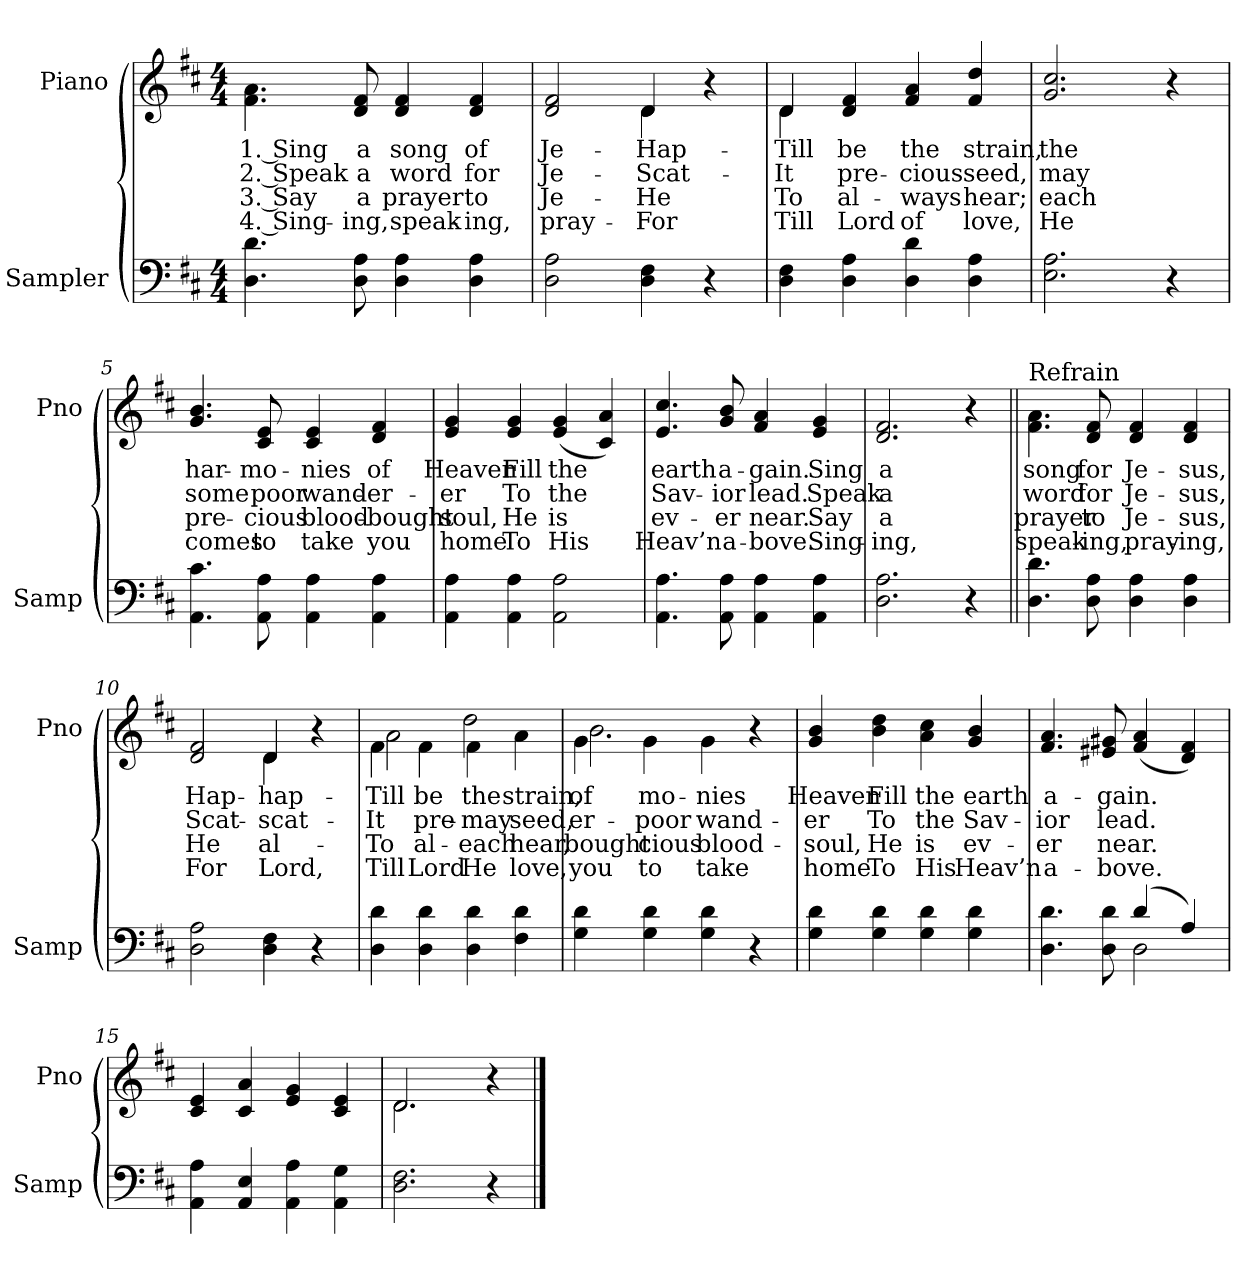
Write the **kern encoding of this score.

**kern	**kern	**text	**text	**text	**text
*part2	*part1	*part1	*part1	*part1	*part1
*staff2	*staff1	*staff1	*staff1	*staff1	*staff1
*I"Sampler	*I"Piano	*	*	*	*
*I'Samp	*I'Pno	*	*	*	*
*clefF4	*clefG2	*	*	*	*
*k[f#c#]	*k[f#c#]	*	*	*	*
*D:	*D:	*	*	*	*
*M4/4	*M4/4	*	*	*	*
=1	=1	=1	=1	=1	=1
4.D 4.d	4.f#\ 4.a\	1. Sing	2. Speak	3. Say	4. Sing-
8D 8A	8d 8f#	a	a	a	-ing,
4D 4A	4d 4f#	song	word	prayer	speak-
4D 4A	4d 4f#	of	for	to	-ing,
=2	=2	=2	=2	=2	=2
*	*^	*	*	*	*
2D 2A	2d 2f#	2ryy	Je-	Je-	Je-	pray-
4D 4F#	4d/	4d	Hap-	Scat-	He	For
4r	4r	4ryy	.	.	.	.
=3	=3	=3	=3	=3	=3	=3
4D 4F#	4d/	4d	Till	It	To	Till
4D 4A	4d 4f#	2.ryy	be	pre-	al-	Lord
4D 4d	4f# 4a	.	the	-cious	-ways	of
4D 4A	4f# 4dd	.	strain,	seed,	hear;	love,
*	*v	*v	*	*	*	*
=4	=4	=4	=4	=4	=4
2.E 2.A	2.g 2.cc#	the	may	each	He
4r	4r	.	.	.	.
=5	=5	=5	=5	=5	=5
4.AA 4.c#	4.g 4.b	har-	some	pre-	comes
8AA 8A	8c# 8e	-mo-	poor	-cious	to
4AA 4A	4c# 4e	-nies	wand-	blood-	take
4AA 4A	4d 4f#	of	-er-	-bought	you
=6	=6	=6	=6	=6	=6
4AA 4A	4e 4g	Heaven	-er	soul,	home
4AA 4A	4e 4g	Fill	To	He	To
2AA 2A	(4e 4g	the	the	is	His
.	4c# 4a)	.	.	.	.
=7	=7	=7	=7	=7	=7
4.AA 4.A	4.e 4.cc#	earth	Sav-	ev-	Heav’n
8AA 8A	8g 8b	a-	-ior	-er	a-
4AA 4A	4f# 4a	-gain.	lead.	near.	-bove.
4AA 4A	4e 4g	Sing	Speak	Say	Sing-
=8	=8	=8	=8	=8	=8
2.D 2.A	2.d 2.f#	a	a	a	-ing,
4r	4r	.	.	.	.
=9||	=9||	=9||	=9||	=9||	=9||
!	!LO:TX:t=Refrain	!	!	!	!
4.D 4.d	4.f#\ 4.a\	song	word	prayer	speak-
8D 8A	8d 8f#	for	for	to	-ing,
4D 4A	4d 4f#	Je-	Je-	Je-	pray-
4D 4A	4d 4f#	-sus,	-sus,	-sus,	-ing,
=10	=10	=10	=10	=10	=10
*	*^	*	*	*	*
2D 2A	2d 2f#	2ryy	Hap-	Scat-	He	For
4D 4F#	4d/	4d	hap-	scat-	al-	Lord,
4r	4r	4ryy	.	.	.	.
=11	=11	=11	=11	=11	=11	=11
4D 4d	4f#\	2a	Till	It	To	Till
4D 4d	4f#\	.	be	pre-	al-	Lord
4D 4d	4f#\	2dd	the	may	each	He
4F# 4d	4a\	.	strain,	seed,	hear,	love,
=12	=12	=12	=12	=12	=12	=12
4G 4d	4g\	2.b	of	-er-	-bought	you
4G 4d	4g\	.	-mo-	poor	-cious	to
4G 4d	4g\	.	-nies	wand-	blood-	take
4r	4r	4ryy	.	.	.	.
*	*v	*v	*	*	*	*
=13	=13	=13	=13	=13	=13
4G 4d	4g 4b	Heaven	-er	soul,	home
4G 4d	4b 4dd	Fill	To	He	To
4G 4d	4a 4cc#	the	the	is	His
4G 4d	4g 4b	earth	Sav-	ev-	Heav’n
=14	=14	=14	=14	=14	=14
*^	*	*	*	*	*
4.D 4.d	2ryy	4.f# 4.a	a-	-ior	-er	a-
8D 8d	.	8e#X 8g#X	-gain.	lead.	near.	-bove.
(4d/	2D	(4f# 4a	.	.	.	.
4A/)	.	4d 4f#)	.	.	.	.
*v	*v	*	*	*	*	*
=15	=15	=15	=15	=15	=15
4AA 4A	4c# 4e	.	.	.	.
4AA 4E	4c# 4a	.	.	.	.
4AA 4A	4e 4g	.	.	.	.
4AA 4G	4c# 4e	.	.	.	.
=16	=16	=16	=16	=16	=16
*	*^	*	*	*	*
2.D 2.F#	2.d/	2.d	.	.	.	.
4r	4r	4ryy	.	.	.	.
*	*v	*v	*	*	*	*
==	==	==	==	==	==
*-	*-	*-	*-	*-	*-
